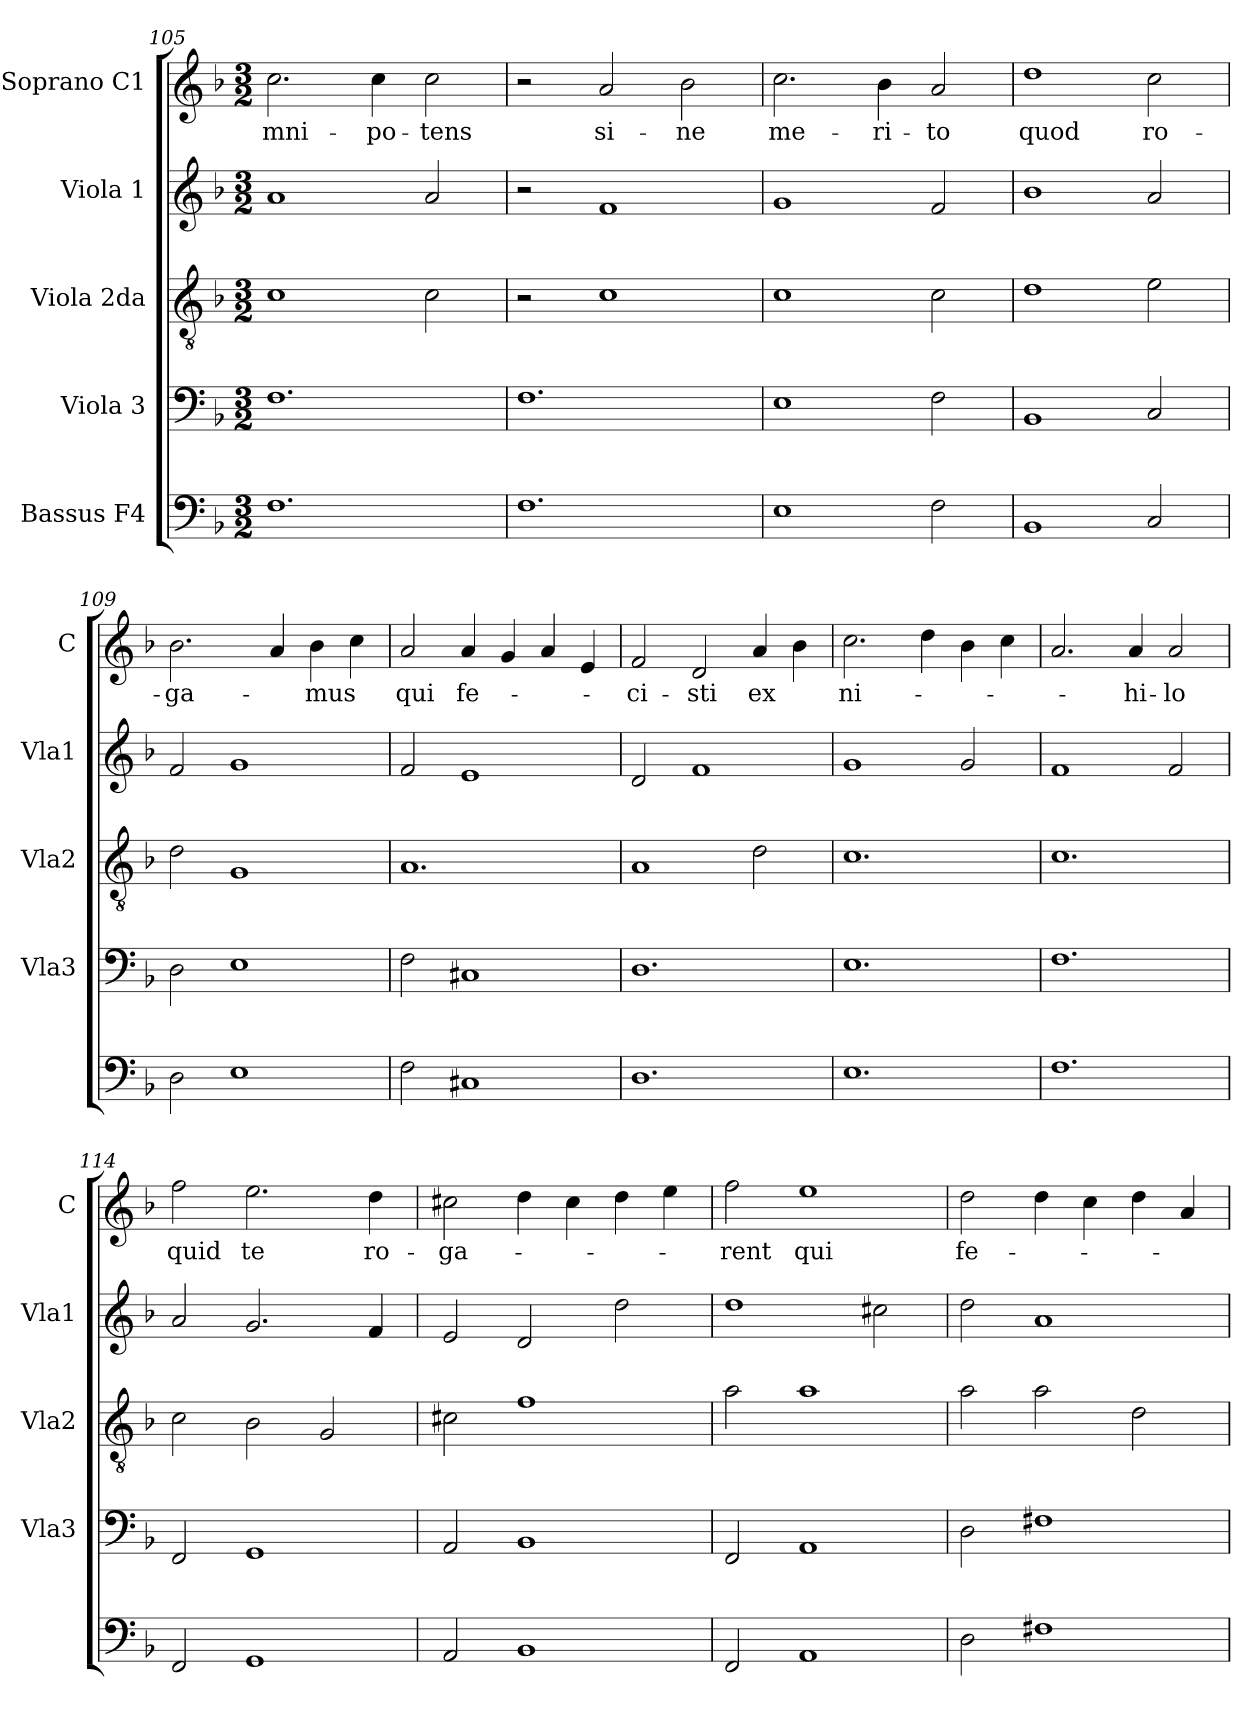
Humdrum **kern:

**kern	**kern	**kern	**kern	**kern	**text
*part5	*part4	*part3	*part2	*part1	*part1
*staff5	*staff4	*staff3	*staff2	*staff1	*staff1
*I"Bassus F4	*I"Viola 3	*I"Viola 2da	*I"Viola 1	*I"Soprano C1	*
*	*I'Vla3	*I'Vla2	*I'Vla1	*I'C	*
!!LO:LB:g=z
*clefF4	*clefF4	*clefGv2	*clefG2	*clefG2	*
*k[b-]	*k[b-]	*k[b-]	*k[b-]	*k[b-]	*
*F:	*F:	*F:	*F:	*F:	*
*M3/2	*M3/2	*M3/2	*M3/2	*M3/2	*
=105	=105	=105	=105	=105	=105
!	!	!	!	!	!LO:LY:b
1.F	1.F	1c	1a	2.cc\	-mni-
!	!	!	!	!	!LO:LY:b
.	.	.	.	4cc\	-po-
!	!	!	!	!	!LO:LY:b
.	.	2c\	2a/	2cc\	-tens
=106	=106	=106	=106	=106	=106
1.F	1.F	2r	2r	2r	.
!	!	!	!	!	!LO:LY:b
.	.	1c	1f	2a/	si-
!	!	!	!	!	!LO:LY:b
.	.	.	.	2b-\	-ne
=107	=107	=107	=107	=107	=107
!	!	!	!	!	!LO:LY:b
1E	1E	1c	1g	2.cc\	me-
!	!	!	!	!	!LO:LY:b
.	.	.	.	4b-\	-ri-
!	!	!	!	!	!LO:LY:b
2F\	2F\	2c\	2f/	2a/	-to
=108	=108	=108	=108	=108	=108
!	!	!	!	!	!LO:LY:b
1BB-	1BB-	1d	1b-	1dd	quod
!	!	!	!	!	!LO:LY:b
2C/	2C/	2e\	2a/	2cc\	ro-
=109	=109	=109	=109	=109	=109
!	!	!	!	!	!LO:LY:b
2D\	2D\	2d\	2f/	2.b-\	-ga-
1E	1E	1G	1g	.	.
.	.	.	.	4a/	.
!	!	!	!	!	!LO:LY:b
.	.	.	.	4b-\	-mus
.	.	.	.	4cc\	.
=110	=110	=110	=110	=110	=110
!	!	!	!	!	!LO:LY:b
2F\	2F\	1.A	2f/	2a/	qui
!	!	!	!	!	!LO:LY:b
1C#X	1C#X	.	1e	4a/	fe-
.	.	.	.	4g/	.
.	.	.	.	4a/	.
.	.	.	.	4e/	.
=111	=111	=111	=111	=111	=111
!	!	!	!	!	!LO:LY:b
1.D	1.D	1A	2d/	2f/	-ci-
!	!	!	!	!	!LO:LY:b
.	.	.	1f	2d/	-sti
!	!	!	!	!	!LO:LY:b
.	.	2d\	.	4a/	ex
.	.	.	.	4b-\	.
=112	=112	=112	=112	=112	=112
!	!	!	!	!	!LO:LY:b
1.E	1.E	1.c	1g	2.cc\	ni-
.	.	.	.	4dd\	.
.	.	.	2g/	4b-\	.
.	.	.	.	4cc\	.
!!LO:PB:g=z
=113	=113	=113	=113	=113	=113
1.F	1.F	1.c	1f	2.a/	.
!	!	!	!	!	!LO:LY:b
.	.	.	.	4a/	-hi-
!	!	!	!	!	!LO:LY:b
.	.	.	2f/	2a/	-lo
=114	=114	=114	=114	=114	=114
!	!	!	!	!	!LO:LY:b
2FF/	2FF/	2c\	2a/	2ff\	quid
!	!	!	!	!	!LO:LY:b
1GG	1GG	2B-\	2.g/	2.ee\	te
.	.	2G/	.	.	.
!	!	!	!	!	!LO:LY:b
.	.	.	4f/	4dd\	ro-
=115	=115	=115	=115	=115	=115
!	!	!	!	!	!LO:LY:b
2AA/	2AA/	2c#X\	2e/	2cc#X\	-ga-
1BB-	1BB-	1f	2d/	4dd\	.
.	.	.	.	4cc#\	.
.	.	.	2dd\	4dd\	.
.	.	.	.	4ee\	.
=116	=116	=116	=116	=116	=116
!	!	!	!	!	!LO:LY:b
2FF/	2FF/	2a\	1dd	2ff\	-rent
!	!	!	!	!	!LO:LY:b
1AA	1AA	1a	.	1ee	qui
.	.	.	2cc#X\	.	.
=117	=117	=117	=117	=117	=117
!	!	!	!	!	!LO:LY:b
2D\	2D\	2a\	2dd\	2dd\	fe-
1F#X	1F#X	2a\	1a	4dd\	.
.	.	.	.	4cc\	.
.	.	2d\	.	4dd\	.
.	.	.	.	4a/	.
=	=	=	=	=	=
*-	*-	*-	*-	*-	*-
